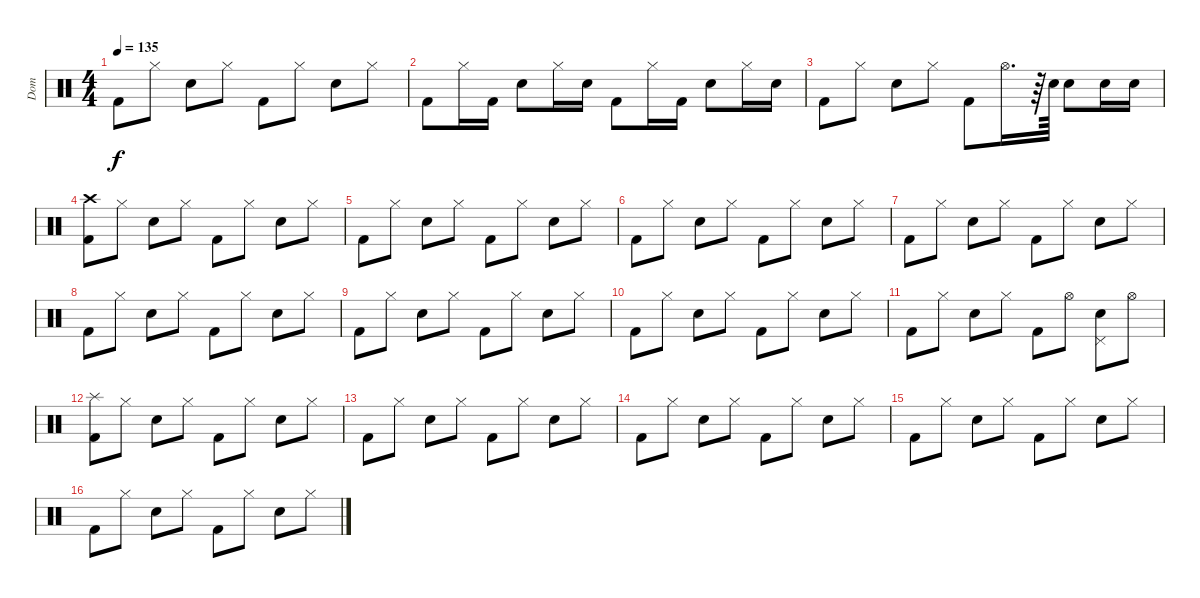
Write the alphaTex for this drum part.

\track ("Dom" "Dom") {instrument percussion}
\staff {score}
\articulation defaults
\ts (4 4)
\tempo 135
\clef neutral
\ks c "Kick (hit) 2".8{dy f} "Hi-Hat (closed)".8 "Electric Snare (hit)".8 "Hi-Hat (closed)".8 "Kick (hit) 2".8 "Hi-Hat (closed)".8 "Electric Snare (hit)".8 "Hi-Hat (closed)".8
|
"Kick (hit) 2".8 "Hi-Hat (closed)".16 "Kick (hit) 2".16 "Electric Snare (hit)".8 "Hi-Hat (closed)".16 "Electric Snare (hit)".16 "Kick (hit) 2".8 "Hi-Hat (closed)".16 "Kick (hit) 2".16 "Electric Snare (hit)".8 "Hi-Hat (closed)".16 "Electric Snare (hit)".16 |
"Kick (hit) 2".8 "Hi-Hat (closed)".8 "Electric Snare (hit)".8 "Hi-Hat (closed)".8 "Kick (hit) 2".8 "Hi-Hat (open)".16{d} r.64 "Electric Snare (hit)".64 "Electric Snare (hit)".8 "Electric Snare (hit)".16 "Electric Snare (hit)".16 |
("Crash high (hit)" "Kick (hit) 2").8 "Hi-Hat (closed)".8 "Electric Snare (hit)".8 "Hi-Hat (closed)".8 "Kick (hit) 2".8 "Hi-Hat (closed)".8 "Electric Snare (hit)".8 "Hi-Hat (closed)".8 |
"Kick (hit) 2".8 "Hi-Hat (closed)".8 "Electric Snare (hit)".8 "Hi-Hat (closed)".8 "Kick (hit) 2".8 "Hi-Hat (closed)".8 "Electric Snare (hit)".8 "Hi-Hat (closed)".8 |
"Kick (hit) 2".8 "Hi-Hat (closed)".8 "Electric Snare (hit)".8 "Hi-Hat (closed)".8 "Kick (hit) 2".8 "Hi-Hat (closed)".8 "Electric Snare (hit)".8 "Hi-Hat (closed)".8 |
"Kick (hit) 2".8 "Hi-Hat (closed)".8 "Electric Snare (hit)".8 "Hi-Hat (closed)".8 "Kick (hit) 2".8 "Hi-Hat (closed)".8 "Electric Snare (hit)".8 "Hi-Hat (closed)".8 |
"Kick (hit) 2".8 "Hi-Hat (closed)".8 "Electric Snare (hit)".8 "Hi-Hat (closed)".8 "Kick (hit) 2".8 "Hi-Hat (closed)".8 "Electric Snare (hit)".8 "Hi-Hat (closed)".8 |
"Kick (hit) 2".8 "Hi-Hat (closed)".8 "Electric Snare (hit)".8 "Hi-Hat (closed)".8 "Kick (hit) 2".8 "Hi-Hat (closed)".8 "Electric Snare (hit)".8 "Hi-Hat (closed)".8 |
"Kick (hit) 2".8 "Hi-Hat (closed)".8 "Electric Snare (hit)".8 "Hi-Hat (closed)".8 "Kick (hit) 2".8 "Hi-Hat (closed)".8 "Electric Snare (hit)".8 "Hi-Hat (closed)".8 |
"Kick (hit) 2".8 "Hi-Hat (closed)".8 "Electric Snare (hit)".8 "Hi-Hat (closed)".8 "Kick (hit) 2".8 "Hi-Hat (open)".8 ("Pedal Hi-Hat (hit)" "Electric Snare (hit)").8 "Hi-Hat (open)".8 |
("Splash (hit)" "Kick (hit) 2").8 "Hi-Hat (closed)".8 "Electric Snare (hit)".8 "Hi-Hat (closed)".8 "Kick (hit) 2".8 "Hi-Hat (closed)".8 "Electric Snare (hit)".8 "Hi-Hat (closed)".8 |
"Kick (hit) 2".8 "Hi-Hat (closed)".8 "Electric Snare (hit)".8 "Hi-Hat (closed)".8 "Kick (hit) 2".8 "Hi-Hat (closed)".8 "Electric Snare (hit)".8 "Hi-Hat (closed)".8 |
"Kick (hit) 2".8 "Hi-Hat (closed)".8 "Electric Snare (hit)".8 "Hi-Hat (closed)".8 "Kick (hit) 2".8 "Hi-Hat (closed)".8 "Electric Snare (hit)".8 "Hi-Hat (closed)".8 |
"Kick (hit) 2".8 "Hi-Hat (closed)".8 "Electric Snare (hit)".8 "Hi-Hat (closed)".8 "Kick (hit) 2".8 "Hi-Hat (closed)".8 "Electric Snare (hit)".8 "Hi-Hat (closed)".8 |
"Kick (hit) 2".8 "Hi-Hat (closed)".8 "Electric Snare (hit)".8 "Hi-Hat (closed)".8 "Kick (hit) 2".8 "Hi-Hat (closed)".8 "Electric Snare (hit)".8 "Hi-Hat (closed)".8
